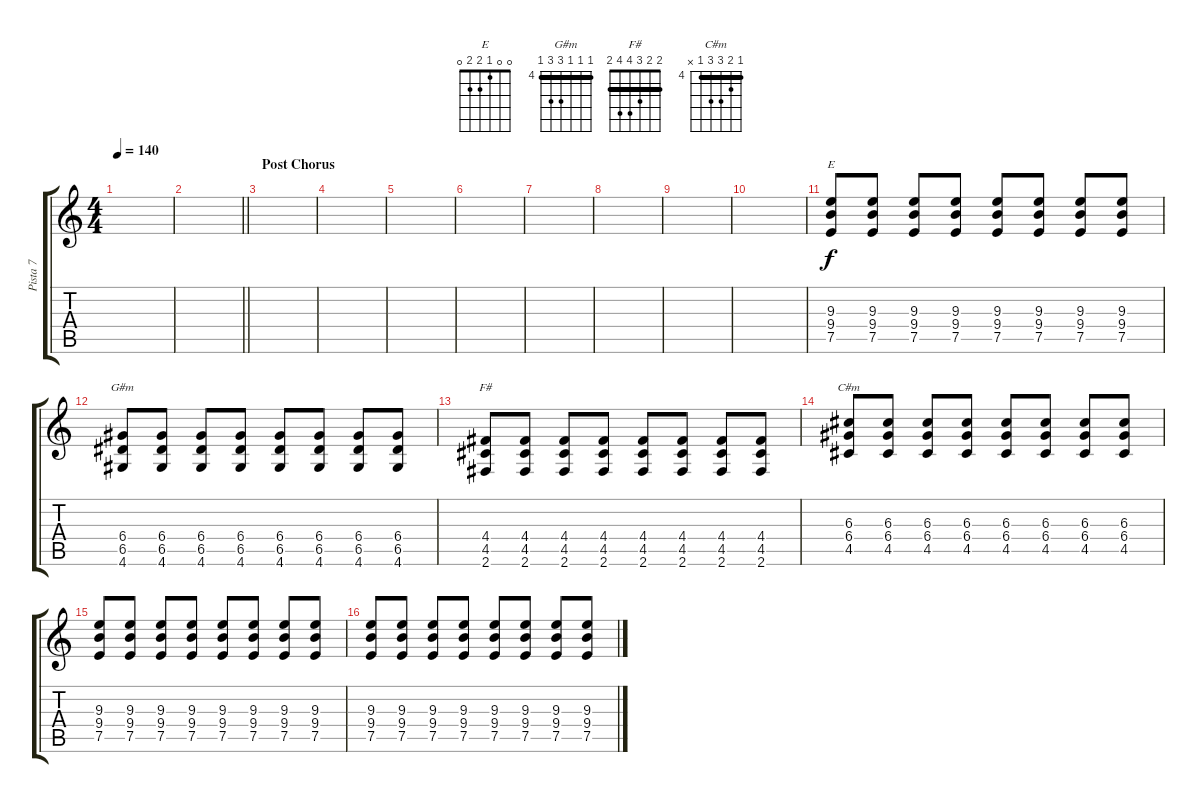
\track ("Pista 7" "Pista 7") {instrument overdrivenguitar}
\staff {score tabs}
\tuning (E4 B3 G3 D3 A2 E2) {hide}
\chord ("E" 0 0 1 2 2 0)
\chord ("G#m" 4 4 4 6 6 4) {firstfret 4 barre 4}
\chord ("F#" 2 2 3 4 4 2) {barre 2}
\chord ("C#m" 4 5 6 6 4 x) {firstfret 4 barre 4}
\ts (4 4)
\tempo 140
\clef g2
\ks c
|
\barLineRight lightlight
|
\section ("" "Post Chorus")
|
|
|
|
|
|
|
|
(9.3 9.4 7.5).8{ch "E"} (9.3 9.4 7.5).8 (9.3 9.4 7.5).8 (9.3 9.4 7.5).8 (9.3 9.4 7.5).8 (9.3 9.4 7.5).8 (9.3 9.4 7.5).8 (9.3 9.4 7.5).8 |
(6.4 6.5 4.6).8{ch "G#m"} (6.4 6.5 4.6).8 (6.4 6.5 4.6).8 (6.4 6.5 4.6).8 (6.4 6.5 4.6).8 (6.4 6.5 4.6).8 (6.4 6.5 4.6).8 (6.4 6.5 4.6).8 |
(4.4 4.5 2.6).8{ch "F#"} (4.4 4.5 2.6).8 (4.4 4.5 2.6).8 (4.4 4.5 2.6).8 (4.4 4.5 2.6).8 (4.4 4.5 2.6).8 (4.4 4.5 2.6).8 (4.4 4.5 2.6).8 |
(6.3 6.4 4.5).8{ch "C#m"} (6.3 6.4 4.5).8 (6.3 6.4 4.5).8 (6.3 6.4 4.5).8 (6.3 6.4 4.5).8 (6.3 6.4 4.5).8 (6.3 6.4 4.5).8 (6.3 6.4 4.5).8 |
(9.3 9.4 7.5).8 (9.3 9.4 7.5).8 (9.3 9.4 7.5).8 (9.3 9.4 7.5).8 (9.3 9.4 7.5).8 (9.3 9.4 7.5).8 (9.3 9.4 7.5).8 (9.3 9.4 7.5).8 |
(9.3 9.4 7.5).8 (9.3 9.4 7.5).8 (9.3 9.4 7.5).8 (9.3 9.4 7.5).8 (9.3 9.4 7.5).8 (9.3 9.4 7.5).8 (9.3 9.4 7.5).8 (9.3 9.4 7.5).8
